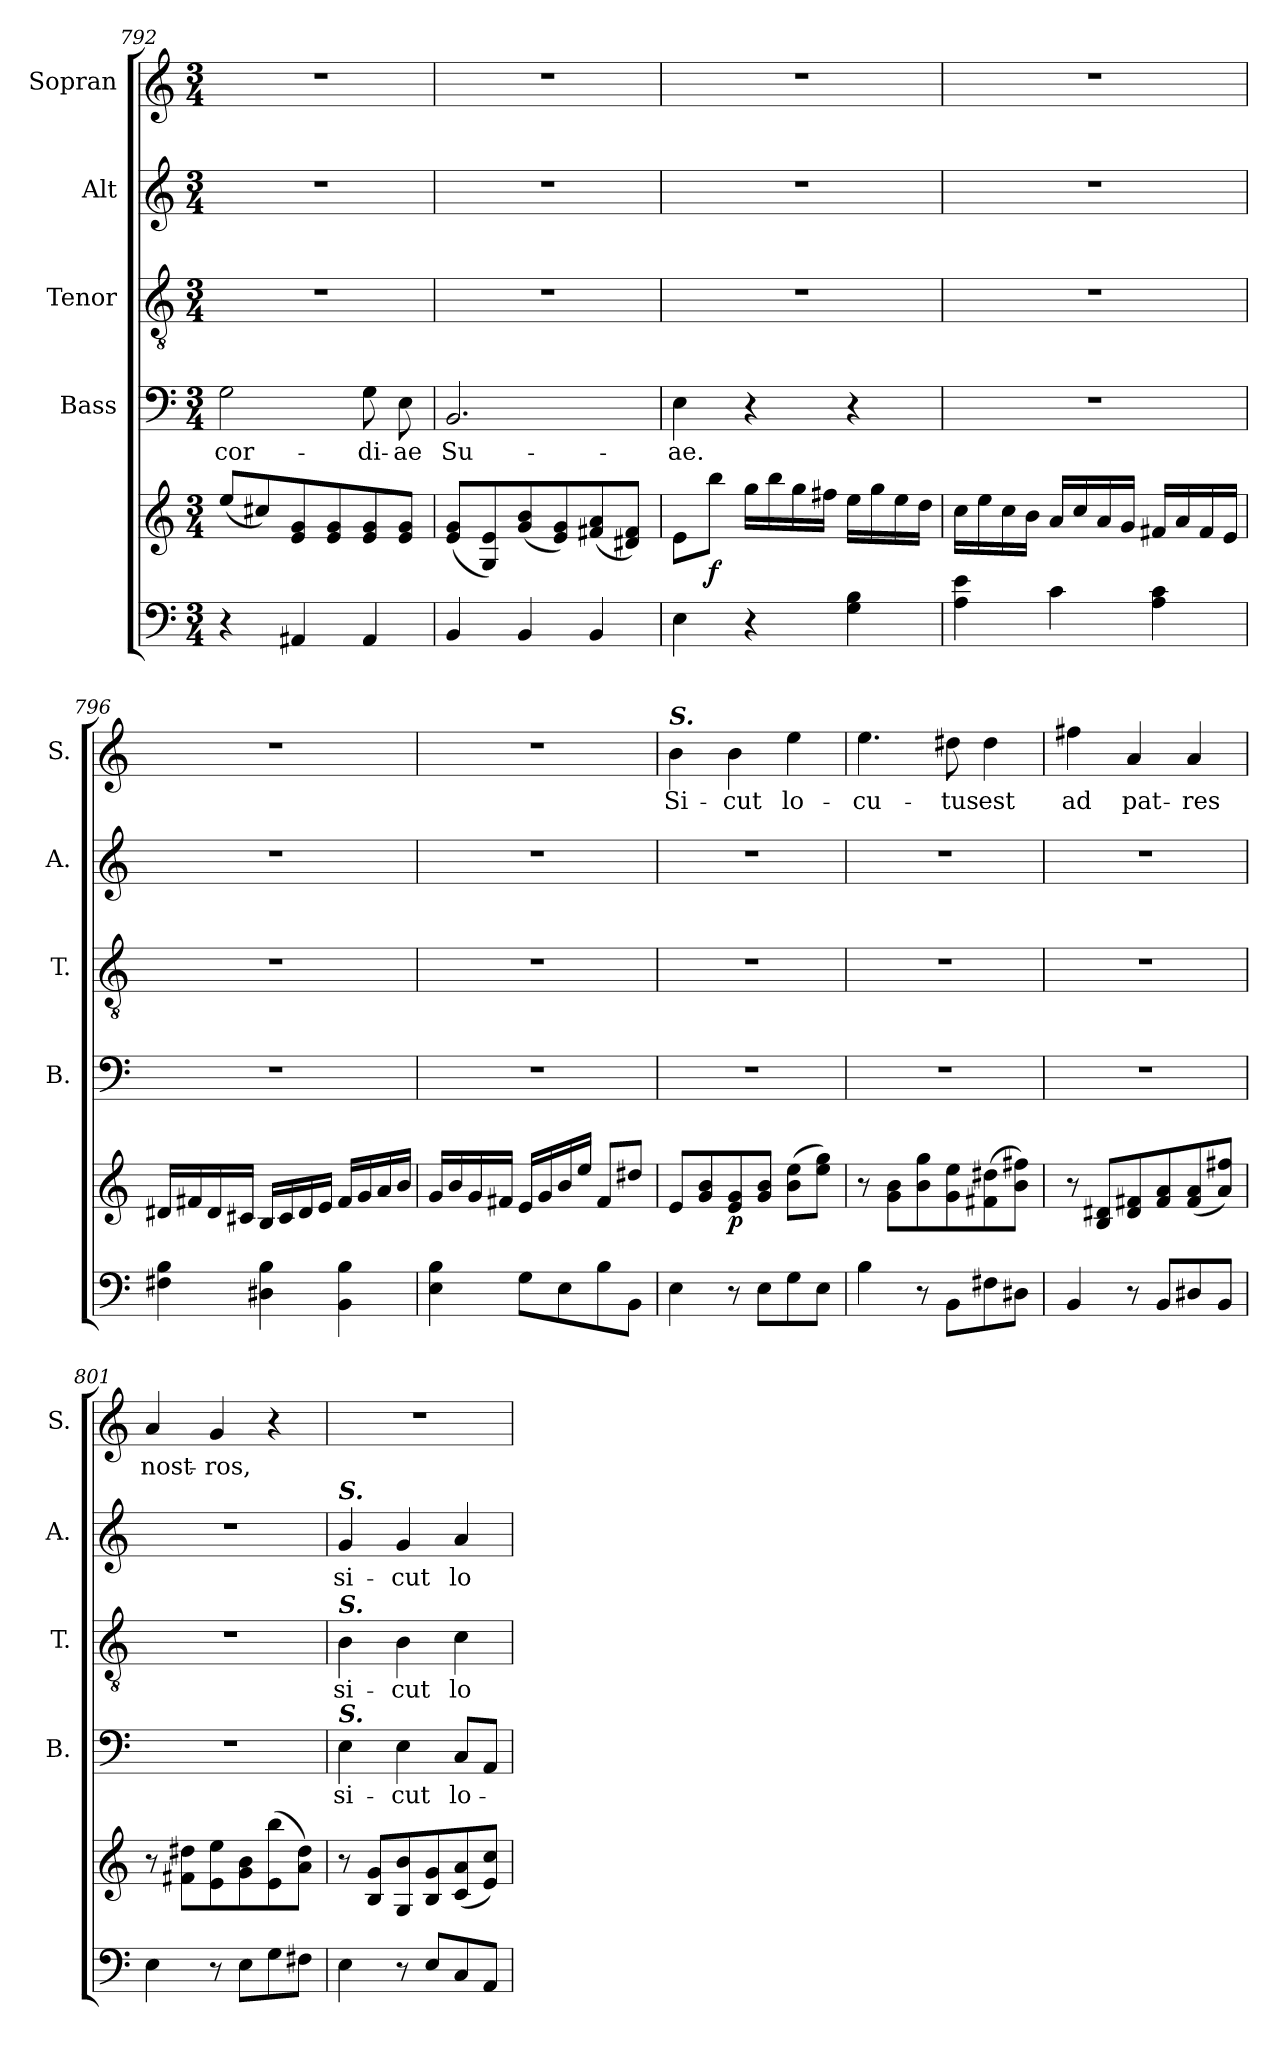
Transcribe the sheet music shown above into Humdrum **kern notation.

**kern	**kern	**dynam	**kern	**text	**kern	**text	**kern	**text	**kern	**text
*part5	*part5	*part5	*part4	*part4	*part3	*part3	*part2	*part2	*part1	*part1
*staff6	*staff5	*staff5/6	*staff4	*staff4	*staff3	*staff3	*staff2	*staff2	*staff1	*staff1
*	*	*	*I"Bass	*	*I"Tenor	*	*I"Alt	*	*I"Sopran	*
*	*	*	*I'B.	*	*I'T.	*	*I'A.	*	*I'S.	*
*clefF4	*clefG2	*	*clefF4	*	*clefGv2	*	*clefG2	*	*clefG2	*
*k[]	*k[]	*	*k[]	*	*k[]	*	*k[]	*	*k[]	*
*C:	*C:	*	*C:	*	*C:	*	*C:	*	*C:	*
*M3/4	*M3/4	*	*M3/4	*	*M3/4	*	*M3/4	*	*M3/4	*
=792	=792	=792	=792	=792	=792	=792	=792	=792	=792	=792
!	!	!	!	!LO:LY:b	!	!	!	!	!	!
4r	(<8ee/L	.	2G\	-cor-	2.r	.	2.r	.	2.r	.
.	8cc#X/)	.	.	.	.	.	.	.	.	.
4AA#X/	8e/ 8g/	.	.	.	.	.	.	.	.	.
.	8e/ 8g/	.	.	.	.	.	.	.	.	.
!	!	!	!	!LO:LY:b	!	!	!	!	!	!
4AA#/	8e/ 8g/	.	8G\	-di-	.	.	.	.	.	.
!	!	!	!	!LO:LY:b	!	!	!	!	!	!
.	8e/ 8g/J	.	8E\	-ae	.	.	.	.	.	.
=793	=793	=793	=793	=793	=793	=793	=793	=793	=793	=793
!	!	!	!	!LO:LY:b	!	!	!	!	!	!
4BB/	(<8e/ 8g/L	.	2.BB/	Su-	2.r	.	2.r	.	2.r	.
.	8G/ 8e/)	.	.	.	.	.	.	.	.	.
4BB/	(<8g/ 8b/	.	.	.	.	.	.	.	.	.
.	8e/ 8g/)	.	.	.	.	.	.	.	.	.
4BB/	(<8f#X/ 8a/	.	.	.	.	.	.	.	.	.
.	8d#X/ 8f#/J)	.	.	.	.	.	.	.	.	.
!!LO:PB:g=z
=794	=794	=794	=794	=794	=794	=794	=794	=794	=794	=794
!	!	!	!	!LO:LY:b	!	!	!	!	!	!
4E\	8e\L	.	4E\	-ae.	2.r	.	2.r	.	2.r	.
!	!	!LO:DY:b	!	!	!	!	!	!	!	!
.	8bb\J	f	.	.	.	.	.	.	.	.
4r	16gg\LL	.	4r	.	.	.	.	.	.	.
.	16bb\	.	.	.	.	.	.	.	.	.
.	16gg\	.	.	.	.	.	.	.	.	.
.	16ff#X\JJ	.	.	.	.	.	.	.	.	.
4G\ 4B\	16ee\LL	.	4r	.	.	.	.	.	.	.
.	16gg\	.	.	.	.	.	.	.	.	.
.	16ee\	.	.	.	.	.	.	.	.	.
.	16dd\JJ	.	.	.	.	.	.	.	.	.
=795	=795	=795	=795	=795	=795	=795	=795	=795	=795	=795
4A\ 4e\	16cc\LL	.	2.r	.	2.r	.	2.r	.	2.r	.
.	16ee\	.	.	.	.	.	.	.	.	.
.	16cc\	.	.	.	.	.	.	.	.	.
.	16b\JJ	.	.	.	.	.	.	.	.	.
4c\	16a/LL	.	.	.	.	.	.	.	.	.
.	16cc/	.	.	.	.	.	.	.	.	.
.	16a/	.	.	.	.	.	.	.	.	.
.	16g/JJ	.	.	.	.	.	.	.	.	.
4A\ 4c\	16f#X/LL	.	.	.	.	.	.	.	.	.
.	16a/	.	.	.	.	.	.	.	.	.
.	16f#/	.	.	.	.	.	.	.	.	.
.	16e/JJ	.	.	.	.	.	.	.	.	.
=796	=796	=796	=796	=796	=796	=796	=796	=796	=796	=796
4F#X\ 4B\	16d#X/LL	.	2.r	.	2.r	.	2.r	.	2.r	.
.	16f#X/	.	.	.	.	.	.	.	.	.
.	16d#/	.	.	.	.	.	.	.	.	.
.	16c#X/JJ	.	.	.	.	.	.	.	.	.
4D#X\ 4B\	16B/LL	.	.	.	.	.	.	.	.	.
.	16c#/	.	.	.	.	.	.	.	.	.
.	16d#/	.	.	.	.	.	.	.	.	.
.	16e/JJ	.	.	.	.	.	.	.	.	.
4BB\ 4B\	16f#/LL	.	.	.	.	.	.	.	.	.
.	16g/	.	.	.	.	.	.	.	.	.
.	16a/	.	.	.	.	.	.	.	.	.
.	16b/JJ	.	.	.	.	.	.	.	.	.
=797	=797	=797	=797	=797	=797	=797	=797	=797	=797	=797
4E\ 4B\	16g/LL	.	2.r	.	2.r	.	2.r	.	2.r	.
.	16b/	.	.	.	.	.	.	.	.	.
.	16g/	.	.	.	.	.	.	.	.	.
.	16f#X/JJ	.	.	.	.	.	.	.	.	.
8G\L	16e/LL	.	.	.	.	.	.	.	.	.
.	16g/	.	.	.	.	.	.	.	.	.
8E\	16b/	.	.	.	.	.	.	.	.	.
.	16ee/JJ	.	.	.	.	.	.	.	.	.
8B\	8f#/L	.	.	.	.	.	.	.	.	.
8BB\J	8dd#X/J	.	.	.	.	.	.	.	.	.
=798	=798	=798	=798	=798	=798	=798	=798	=798	=798	=798
!	!	!	!	!	!	!	!	!	!LO:TX:a:Bi:t=S.	!
!	!	!	!	!	!	!	!	!	!	!LO:LY:b
4E\	8e/L	.	2.r	.	2.r	.	2.r	.	4b\	Si-
.	8g/ 8b/	.	.	.	.	.	.	.	.	.
!	!	!LO:DY:b	!	!	!	!	!	!	!	!LO:LY:b
8r	8e/ 8g/	p	.	.	.	.	.	.	4b\	-cut
8E\L	8g/ 8b/J	.	.	.	.	.	.	.	.	.
!	!	!	!	!	!	!	!	!	!	!LO:LY:b
8G\	(>8b\ 8ee\L	.	.	.	.	.	.	.	4ee\	lo-
8E\J	8ee\ 8gg\J)	.	.	.	.	.	.	.	.	.
!!LO:LB:g=z
=799	=799	=799	=799	=799	=799	=799	=799	=799	=799	=799
!	!	!	!	!	!	!	!	!	!	!LO:LY:b
4B\	8r	.	2.r	.	2.r	.	2.r	.	4.ee\	-cu-
.	8g\ 8b\L	.	.	.	.	.	.	.	.	.
8r	8b\ 8gg\	.	.	.	.	.	.	.	.	.
!	!	!	!	!	!	!	!	!	!	!LO:LY:b
8BB\L	8g\ 8ee\	.	.	.	.	.	.	.	8dd#X\	-tus
!	!	!	!	!	!	!	!	!	!	!LO:LY:b
8F#X\	(>8f#X\ 8dd#X\	.	.	.	.	.	.	.	4dd#\	est
8D#X\J	8b\ 8ff#X\J)	.	.	.	.	.	.	.	.	.
=800	=800	=800	=800	=800	=800	=800	=800	=800	=800	=800
!	!	!	!	!	!	!	!	!	!	!LO:LY:b
4BB/	8r	.	2.r	.	2.r	.	2.r	.	4ff#X\	ad
.	8B/ 8d#X/L	.	.	.	.	.	.	.	.	.
!	!	!	!	!	!	!	!	!	!	!LO:LY:b
8r	8d#/ 8f#X/	.	.	.	.	.	.	.	4a/	pat-
8BB/L	8f#/ 8a/	.	.	.	.	.	.	.	.	.
!	!	!	!	!	!	!	!	!	!	!LO:LY:b
8D#X/	(<8f#/ 8a/	.	.	.	.	.	.	.	4a/	-res
8BB/J	8a/ 8ff#X/J)	.	.	.	.	.	.	.	.	.
=801	=801	=801	=801	=801	=801	=801	=801	=801	=801	=801
!	!	!	!	!	!	!	!	!	!	!LO:LY:b
4E\	8r	.	2.r	.	2.r	.	2.r	.	4a/	nost-
.	8f#X\ 8dd#X\L	.	.	.	.	.	.	.	.	.
!	!	!	!	!	!	!	!	!	!	!LO:LY:b
8r	8e\ 8ee\	.	.	.	.	.	.	.	4g/	-ros,
8E\L	8g\ 8b\	.	.	.	.	.	.	.	.	.
8G\	(>8e\ 8bb\	.	.	.	.	.	.	.	4r	.
8F#X\J	8a\ 8dd#\J)	.	.	.	.	.	.	.	.	.
=802	=802	=802	=802	=802	=802	=802	=802	=802	=802	=802
!	!	!	!	!	!	!	!LO:TX:a:Bi:t=S.	!	!	!
!	!	!	!	!	!LO:TX:a:Bi:t=S.	!	!	!	!	!
!	!	!	!LO:TX:a:Bi:t=S.	!	!	!	!	!	!	!
!	!	!	!	!LO:LY:b	!	!LO:LY:b	!	!LO:LY:b	!	!
4E\	8r	.	4E\	si-	4B\	si-	4g/	si-	2.r	.
.	8B/ 8g/L	.	.	.	.	.	.	.	.	.
!	!	!	!	!LO:LY:b	!	!LO:LY:b	!	!LO:LY:b	!	!
8r	8G/ 8b/	.	4E\	-cut	4B\	-cut	4g/	-cut	.	.
8E/L	8B/ 8g/	.	.	.	.	.	.	.	.	.
!	!	!	!	!LO:LY:b	!	!LO:LY:b	!	!LO:LY:b	!	!
8C/	(<8c/ 8a/	.	8C/L	lo-	4c\	lo-	4a/	lo-	.	.
8AA/J	8e/ 8cc/J)	.	8AA/J	.	.	.	.	.	.	.
=	=	=	=	=	=	=	=	=	=	=
*-	*-	*-	*-	*-	*-	*-	*-	*-	*-	*-
